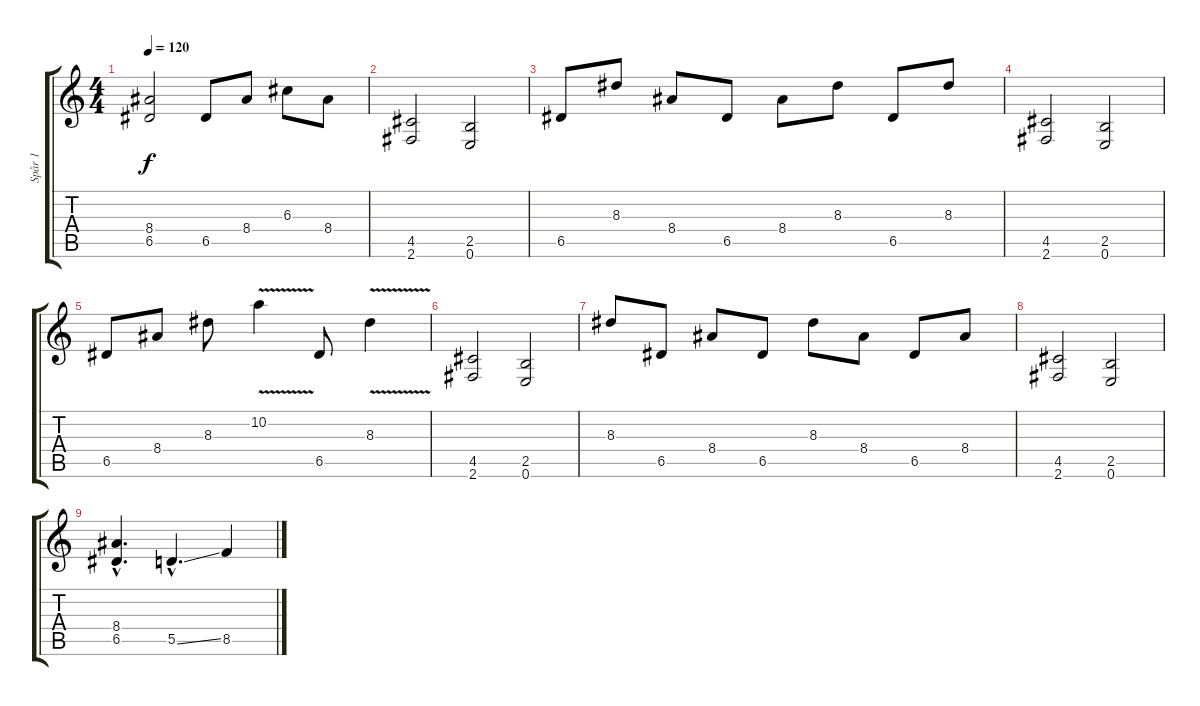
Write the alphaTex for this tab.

\track ("Spår 1" "Spår 1") {instrument overdrivenguitar}
\staff {score tabs}
\tuning (E4 B3 G3 D3 A2 E2) {hide}
\ts (4 4)
\tempo 120
\clef g2
\ks c
(8.4 6.5).2{dy f} 6.5.8 8.4.8 6.3.8 8.4.8 |
(4.5 2.6).2 (2.5 0.6).2 |
6.5.8 8.3.8 8.4.8 6.5.8 8.4.8 8.3.8 6.5.8 8.3.8 |
(4.5 2.6).2 (2.5 0.6).2 |
6.5.8 8.4.8 8.3.8 10.2{v}.4 6.5.8 8.3{v}.4 |
(4.5 2.6).2 (2.5 0.6).2 |
8.3.8 6.5.8 8.4.8 6.5.8 8.3.8 8.4.8 6.5.8 8.4.8 |
(4.5 2.6).2 (2.5 0.6).2 |
(8.4{hac} 6.5{hac}).4{d} 5.5{ss hac}.4{d} 8.5.4
